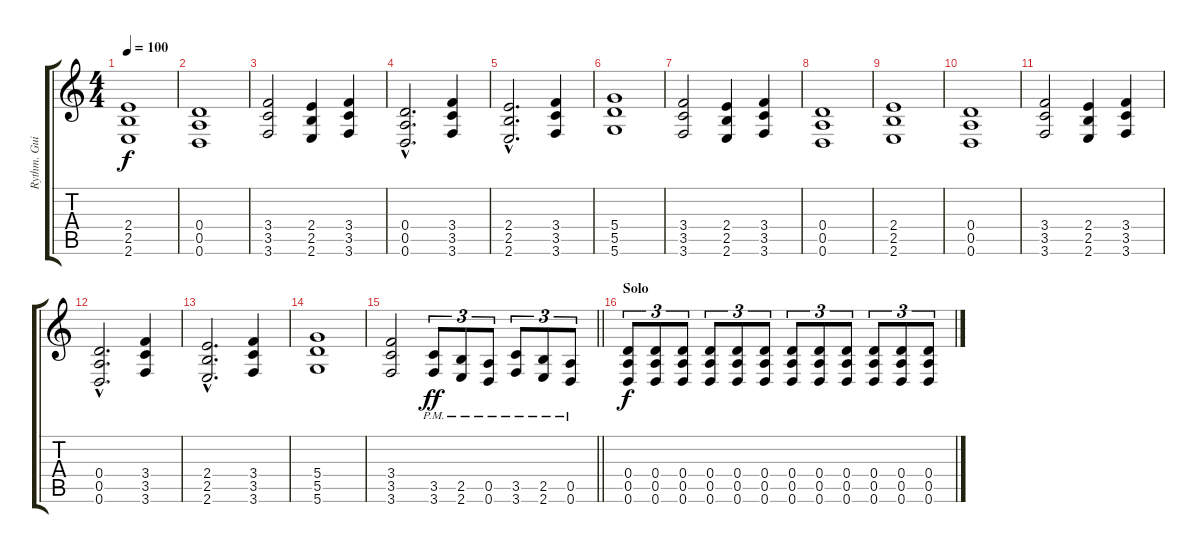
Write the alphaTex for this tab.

\track ("Rythm. Guitar" "Rythm. Gui") {instrument distortionguitar}
\staff {score tabs}
\tuning (E4 B3 G3 D3 A2 D2) {hide}
\ts (4 4)
\tempo 100
\clef g2
\ks c
(2.4 2.5 2.6).1{dy f} |
(0.4 0.5 0.6).1 |
(3.4 3.5 3.6).2 (2.4 2.5 2.6).4 (3.4 3.5 3.6).4 |
(0.4{hac} 0.5{hac} 0.6{hac}).2{d} (3.4 3.5 3.6).4 |
(2.4{hac} 2.5{hac} 2.6{hac}).2{d} (3.4 3.5 3.6).4 |
(5.4 5.5 5.6).1 |
(3.4 3.5 3.6).2 (2.4 2.5 2.6).4 (3.4 3.5 3.6).4 |
(0.4 0.5 0.6).1 |
(2.4 2.5 2.6).1 |
(0.4 0.5 0.6).1 |
(3.4 3.5 3.6).2 (2.4 2.5 2.6).4 (3.4 3.5 3.6).4 |
(0.4{hac} 0.5{hac} 0.6{hac}).2{d} (3.4 3.5 3.6).4 |
(2.4{hac} 2.5{hac} 2.6{hac}).2{d} (3.4 3.5 3.6).4 |
(5.4 5.5 5.6).1 |
\barLineRight lightlight
(3.4 3.5 3.6).2 (3.5{pm} 3.6{pm}).8{tu (3 2) dy ff} (2.5{pm} 2.6{pm}).8{tu (3 2)} (0.5{pm} 0.6{pm}).8{tu (3 2)} (3.5{pm} 3.6{pm}).8{tu (3 2)} (2.5{pm} 2.6{pm}).8{tu (3 2)} (0.5{pm} 0.6{pm}).8{tu (3 2)} |
\section ("" "Solo")
(0.4 0.5 0.6).8{tu (3 2) dy f} (0.4 0.5 0.6).8{tu (3 2)} (0.4 0.5 0.6).8{tu (3 2)} (0.4 0.5 0.6).8{tu (3 2)} (0.4 0.5 0.6).8{tu (3 2)} (0.4 0.5 0.6).8{tu (3 2)} (0.4 0.5 0.6).8{tu (3 2)} (0.4 0.5 0.6).8{tu (3 2)} (0.4 0.5 0.6).8{tu (3 2)} (0.4 0.5 0.6).8{tu (3 2)} (0.4 0.5 0.6).8{tu (3 2)} (0.4 0.5 0.6).8{tu (3 2)}
